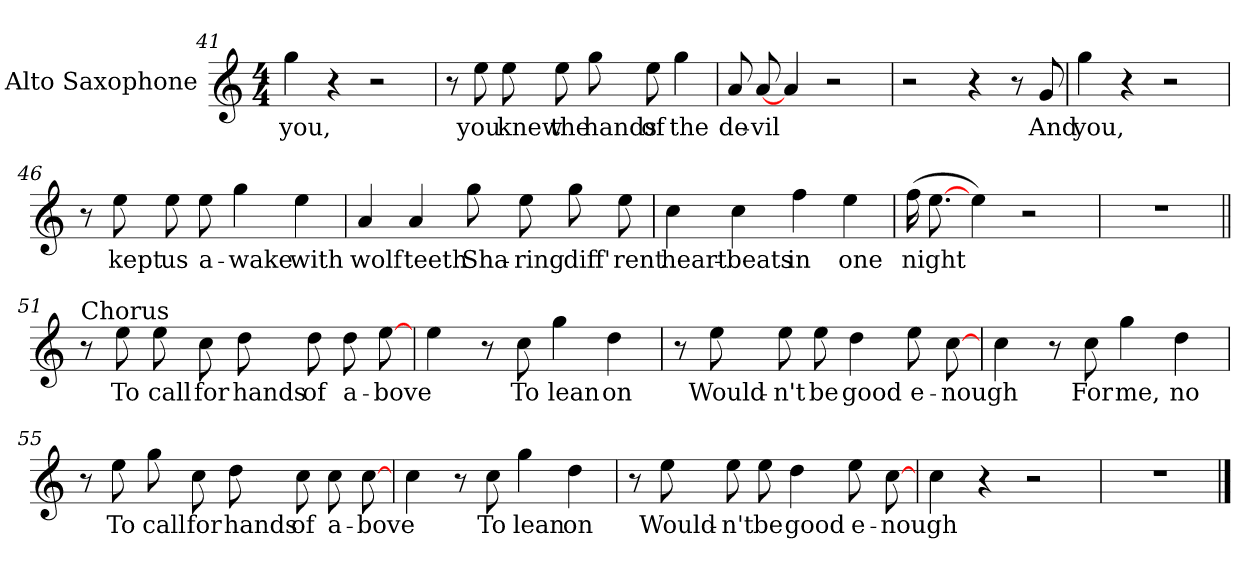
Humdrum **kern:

**kern	**text
*part1	*part1
*staff1	*staff1
*I"Alto Saxophone	*
*I'A. Sax.	*
*clefG2	*
*ITrd5c9	*
*k[b-e-a-]	*
*E-:	*
*M4/4	*
=41	=41
4b-	-you,
4r	.
2r	.
=42	=42
8r	.
8g	-you
8gL	-knew
8g	-the
8b-L	-hands
8g	-of
4b-	-the
=43	=43
8cL	-de-
[8c	-vil
4c	.
2r	.
=44	=44
2r	.
4r	.
8r	.
8B-	-And
=45	=45
4b-	-you,
4r	.
2r	.
=46	=46
8r	.
8g	-kept
8gL	-us
8g	-a-
4b-	-wake
4g	-with
=47	=47
4c	-wolf
4c	-teeth
8b-L	-Sha-
8g	-ring
8b-	-diff'
8g	-rent
=48	=48
4e-	-heart-
4e-	-beats
4a-	-in
4g	-one
=49	=49
(16a-LL	-night
[8.g	.
4g)	.
2r	.
=50	=50
1r	.
=51||	=51||
!LO:TX:a:t=Chorus	!
8r	.
8g	-To
8gL	-call
8e-	-for
8fL	-hands
8f	-of
8f	-a-
[8g	-bove
=52	=52
4g	.
8r	.
8e-	-To
4b-	-lean
4f	-on
=53	=53
8r	.
8g	-Would-
8gL	-n't
8g	-be
4f	-good
8gL	-e-
[8e-	-nough
=54	=54
4e-	.
8r	.
8e-	-For
4b-	-me,
4f	-no
=55	=55
8r	.
8g	-To
8b-L	-call
8e-	-for
8fL	-hands
8e-	-of
8e-	-a-
[8e-	-bove
=56	=56
4e-	.
8r	.
8e-	-To
4b-	-lean
4f	-on
=57	=57
8r	.
8g	-Would-
8gL	-n't
8g	-be
4f	-good
8gL	-e-
[8e-	-nough
=58	=58
4e-	.
4r	.
2r	.
=59	=59
1r	.
==	==
*-	*-
